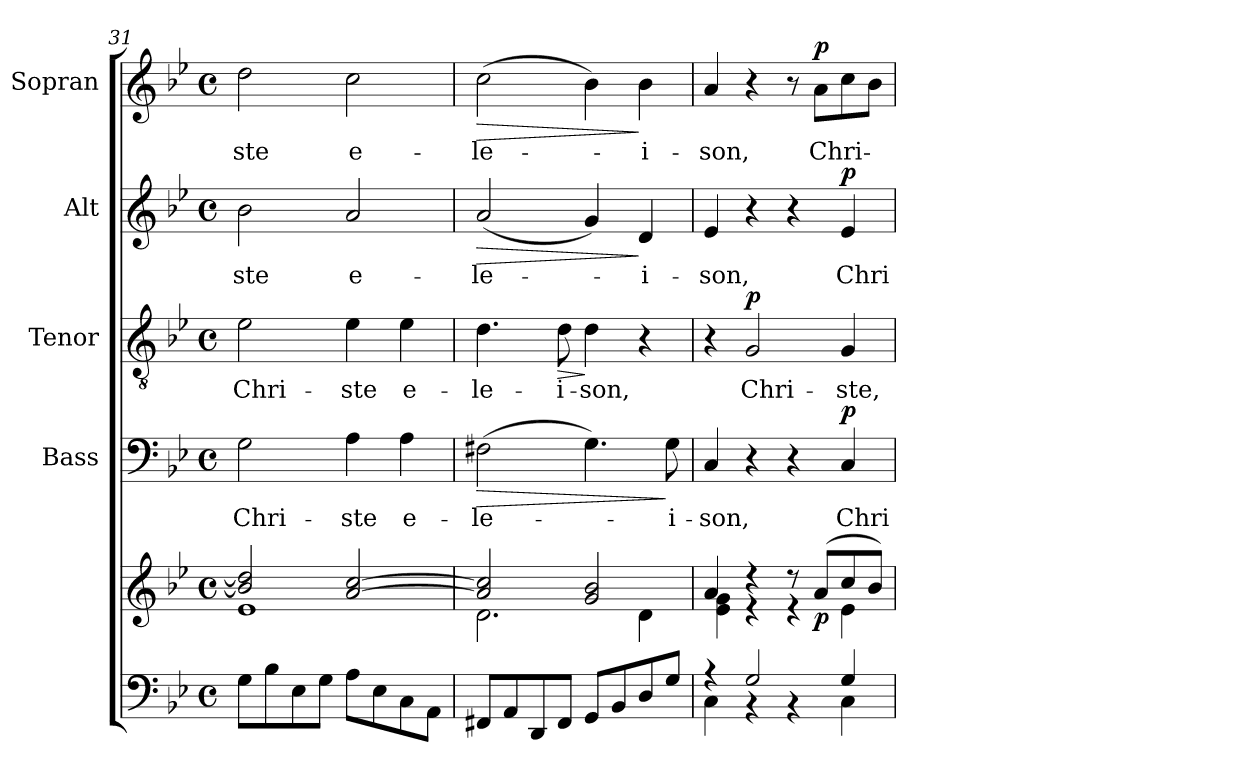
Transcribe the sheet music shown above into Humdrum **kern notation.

**kern	**kern	**dynam	**kern	**text	**dynam	**kern	**text	**dynam	**kern	**text	**dynam	**kern	**text	**dynam
*part5	*part5	*part5	*part4	*part4	*part4	*part3	*part3	*part3	*part2	*part2	*part2	*part1	*part1	*part1
*staff6	*staff5	*staff5/6	*staff4	*staff4	*staff4	*staff3	*staff3	*staff3	*staff2	*staff2	*staff2	*staff1	*staff1	*staff1
*	*	*	*I"Bass	*	*	*I"Tenor	*	*	*I"Alt	*	*	*I"Sopran	*	*
*	*	*	*I'B.	*	*	*I'T.	*	*	*I'A.	*	*	*I'S.	*	*
*clefF4	*clefG2	*	*clefF4	*	*	*clefGv2	*	*	*clefG2	*	*	*clefG2	*	*
*k[b-e-]	*k[b-e-]	*	*k[b-e-]	*	*	*k[b-e-]	*	*	*k[b-e-]	*	*	*k[b-e-]	*	*
*B-:	*B-:	*	*B-:	*	*	*B-:	*	*	*B-:	*	*	*B-:	*	*
*M4/4	*M4/4	*	*M4/4	*	*	*M4/4	*	*	*M4/4	*	*	*M4/4	*	*
*met(c)	*met(c)	*	*met(c)	*	*	*met(c)	*	*	*met(c)	*	*	*met(c)	*	*
=31	=31	=31	=31	=31	=31	=31	=31	=31	=31	=31	=31	=31	=31	=31
*	*^	*	*	*	*	*	*	*	*	*	*	*	*	*
!	!	!	!	!	!LO:LY:b	!	!	!LO:LY:b	!	!	!LO:LY:b	!	!	!LO:LY:b	!
8G\L	2b-/] 2dd/]	1e-	.	2G\	Chri-	.	2e-\	Chri-	.	2b-\	-ste	.	2dd\	-ste	.
8B-\	.	.	.	.	.	.	.	.	.	.	.	.	.	.	.
8E-\	.	.	.	.	.	.	.	.	.	.	.	.	.	.	.
8G\J	.	.	.	.	.	.	.	.	.	.	.	.	.	.	.
!	!	!	!	!	!LO:LY:b	!	!	!LO:LY:b	!	!	!LO:LY:b	!	!	!LO:LY:b	!
8A\L	[>2a/ [>2cc/	.	.	4A\	-ste	.	4e-\	-ste	.	2a/	e-	.	2cc\	e-	.
8E-\	.	.	.	.	.	.	.	.	.	.	.	.	.	.	.
!	!	!	!	!	!LO:LY:b	!	!	!LO:LY:b	!	!	!	!	!	!	!
8C\	.	.	.	4A\	e-	.	4e-\	e-	.	.	.	.	.	.	.
8AA\J	.	.	.	.	.	.	.	.	.	.	.	.	.	.	.
=32	=32	=32	=32	=32	=32	=32	=32	=32	=32	=32	=32	=32	=32	=32	=32
!	!	!	!	!	!LO:LY:b	!LO:HP:b	!	!LO:LY:b	!	!	!LO:LY:b	!LO:HP:b	!	!LO:LY:b	!LO:HP:b
8FF#X/L	2a/] 2cc/]	2.d\	.	(>2F#X\	-le-	>	4.d\	-le-	.	(<2a/	-le-	>	(>2cc\	-le-	>
8AA/	.	.	.	.	.	.	.	.	.	.	.	.	.	.	.
8DD/	.	.	.	.	.	.	.	.	.	.	.	.	.	.	.
!	!	!	!	!	!	!	!	!LO:LY:b	!LO:HP:b	!	!	!	!	!	!
8FF#/J	.	.	.	.	.	.	8d\	-i-	>	.	.	.	.	.	.
!	!	!	!	!	!	!	!	!LO:LY:b	!	!	!	!	!	!	!
8GG/L	2g/ 2b-/	.	.	4.G\)	.	.	4d\	-son,	]	4g/)	.	.	4b-\)	.	.
8BB-/	.	.	.	.	.	.	.	.	.	.	.	.	.	.	.
!	!	!	!	!	!	!	!	!	!	!	!LO:LY:b	!	!	!LO:LY:b	!
8D/	.	4d\	.	.	.	.	4r	.	.	4d/	-i-	]	4b-\	-i-	]
!	!	!	!	!	!LO:LY:b	!	!	!	!	!	!	!	!	!	!
8G/J	.	.	.	8G\	-i-	]	.	.	.	.	.	.	.	.	.
=33	=33	=33	=33	=33	=33	=33	=33	=33	=33	=33	=33	=33	=33	=33	=33
*^	*	*	*	*	*	*	*	*	*	*	*	*	*	*	*
!	!	!	!	!	!	!LO:LY:b	!	!	!	!	!	!LO:LY:b	!	!	!LO:LY:b	!
4rA	4C\	4a/	4e-\ 4g\	.	4C/	-son,	.	4r	.	.	4e-/	-son,	.	4a/	-son,	.
!	!	!	!	!	!	!	!	!	!LO:LY:b	!LO:DY:a	!	!	!	!	!	!
2G!/	4rBB	4rcc	4re	.	4r	.	.	2G/	Chri-	p	4r	.	.	4r	.	.
.	4rBB	8rcc	4re	.	4r	.	.	.	.	.	4r	.	.	8r	.	.
!	!	!	!	!LO:DY:b	!	!	!	!	!	!	!	!	!	!	!LO:LY:b	!LO:DY:a
.	.	(<8a!/L	.	p	.	.	.	.	.	.	.	.	.	8a\L	Chri-	p
!	!	!	!	!	!	!LO:LY:b	!LO:DY:a	!	!LO:LY:b	!	!	!LO:LY:b	!LO:DY:a	!	!	!
4G!/	4C\	8cc!/	4e-!\	.	4C/	Chri-	p	4G/	-ste,	.	4e-/	Chri-	p	8cc\	.	.
.	.	8b-!/J)	.	.	.	.	.	.	.	.	.	.	.	8b-\J	.	.
*v	*v	*	*	*	*	*	*	*	*	*	*	*	*	*	*	*
*	*v	*v	*	*	*	*	*	*	*	*	*	*	*	*	*
=	=	=	=	=	=	=	=	=	=	=	=	=	=	=
*-	*-	*-	*-	*-	*-	*-	*-	*-	*-	*-	*-	*-	*-	*-
